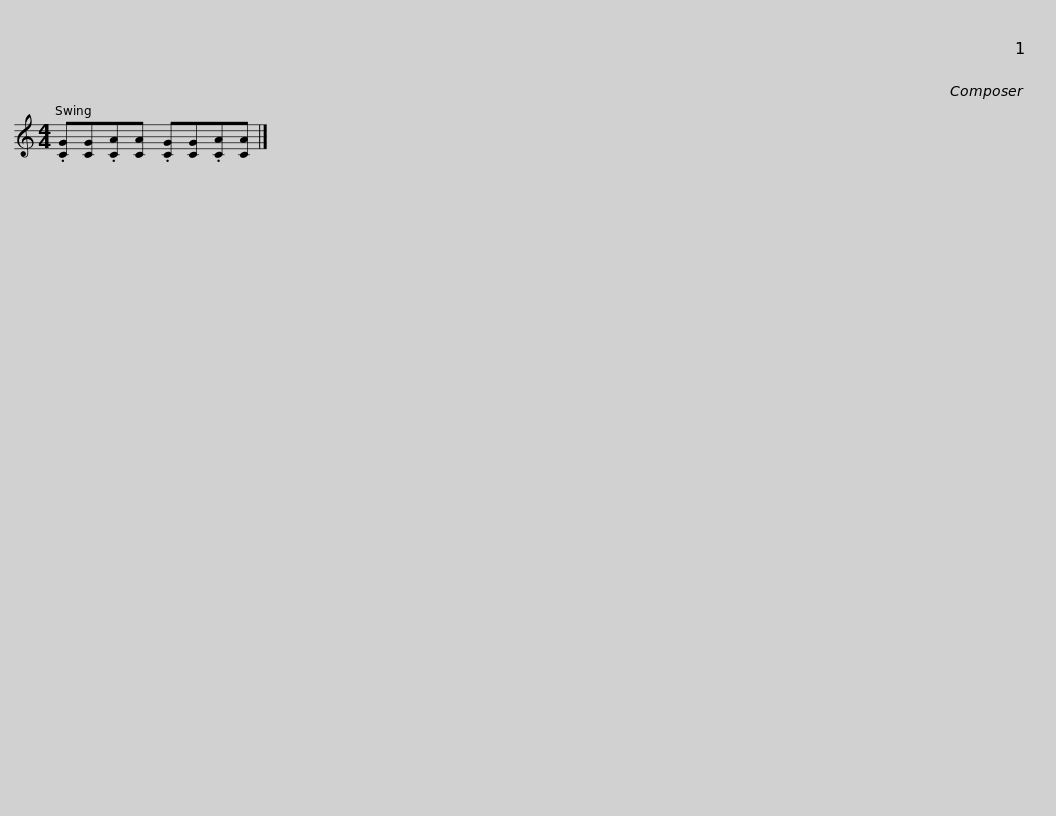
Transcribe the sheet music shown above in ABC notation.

X:1
L:1/8
M:4/4
I:linebreak $
K:C
V:1 treble
V:1
 .[CG][CG].[CA][CA] .[CG][CG].[CA][CA] |] %1
